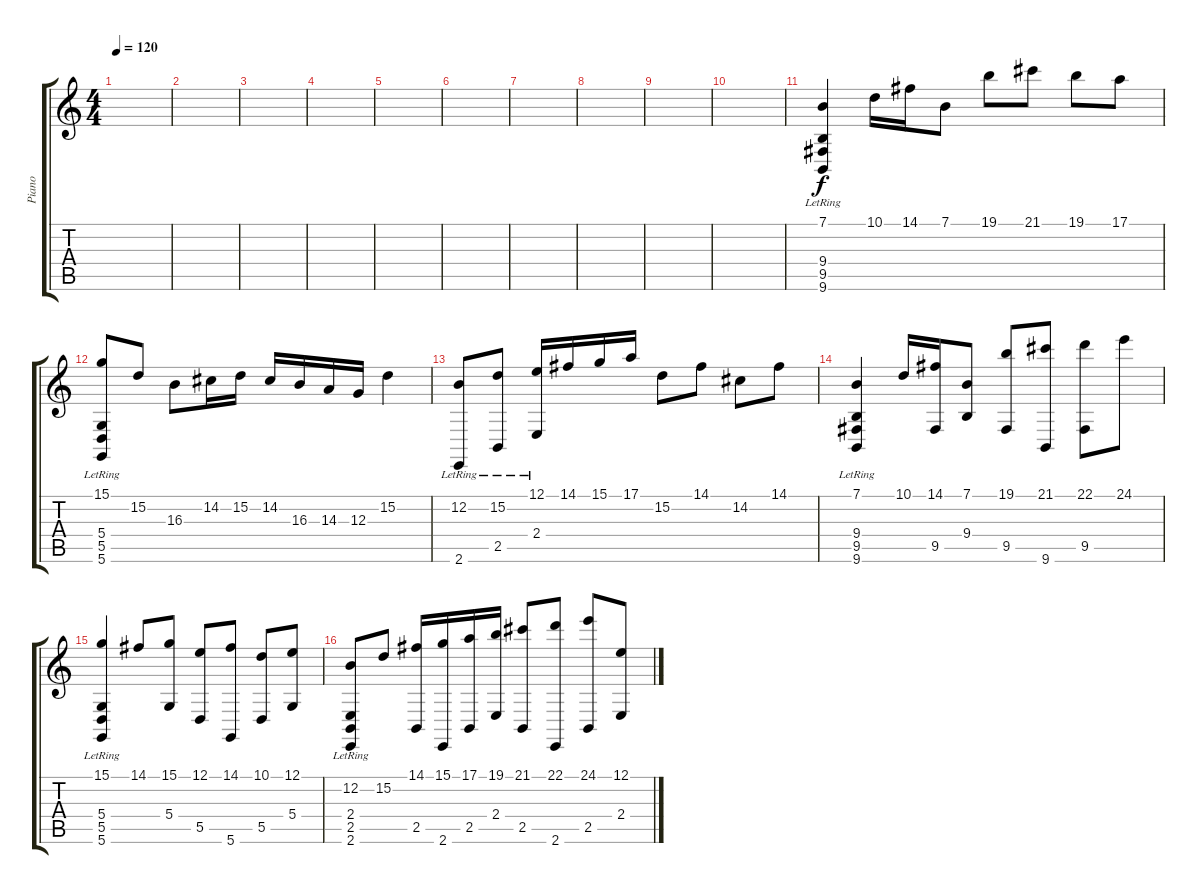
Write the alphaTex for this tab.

\track ("Piano" "Piano") {instrument acousticgrandpiano}
\staff {score tabs}
\tuning (E4 B3 G3 D3 A2 D2) {hide}
\ts (4 4)
\tempo 120
\clef g2
\ks c
|
|
|
|
|
|
|
|
|
|
(7.1 9.4{lr} 9.5{lr} 9.6{lr}).4 10.1.16 14.1.16 7.1.8 19.1.8 21.1.8 19.1.8 17.1.8 |
(15.1 5.4{lr} 5.5{lr} 5.6{lr}).8 15.2.8 16.3.8 14.2.16 15.2.16 14.2.16 16.3.16 14.3.16 12.3.16 15.2.4 |
(12.2 2.6{lr}).8 (15.2 2.5{lr}).8 (12.1 2.4{lr}).16 14.1.16 15.1.16 17.1.16 15.2.8 14.1.8 14.2.8 14.1.8 |
(7.1 9.4{lr} 9.5{lr} 9.6{lr}).4 10.1.16 (14.1 9.5).16 (7.1 9.4).8 (19.1 9.5).8 (21.1 9.6).8 (22.1 9.5).8 24.1.8 |
(15.1 5.4{lr} 5.5{lr} 5.6{lr}).4 14.1.8 (15.1 5.4).8 (12.1 5.5).8 (14.1 5.6).8 (10.1 5.5).8 (12.1 5.4).8 |
(12.2 2.4{lr} 2.5{lr} 2.6{lr}).8 15.2.8 (14.1 2.5).16 (15.1 2.6).16 (17.1 2.5).16 (19.1 2.4).16 (21.1 2.5).8 (22.1 2.6).8 (24.1 2.5).8 (12.1 2.4).8
